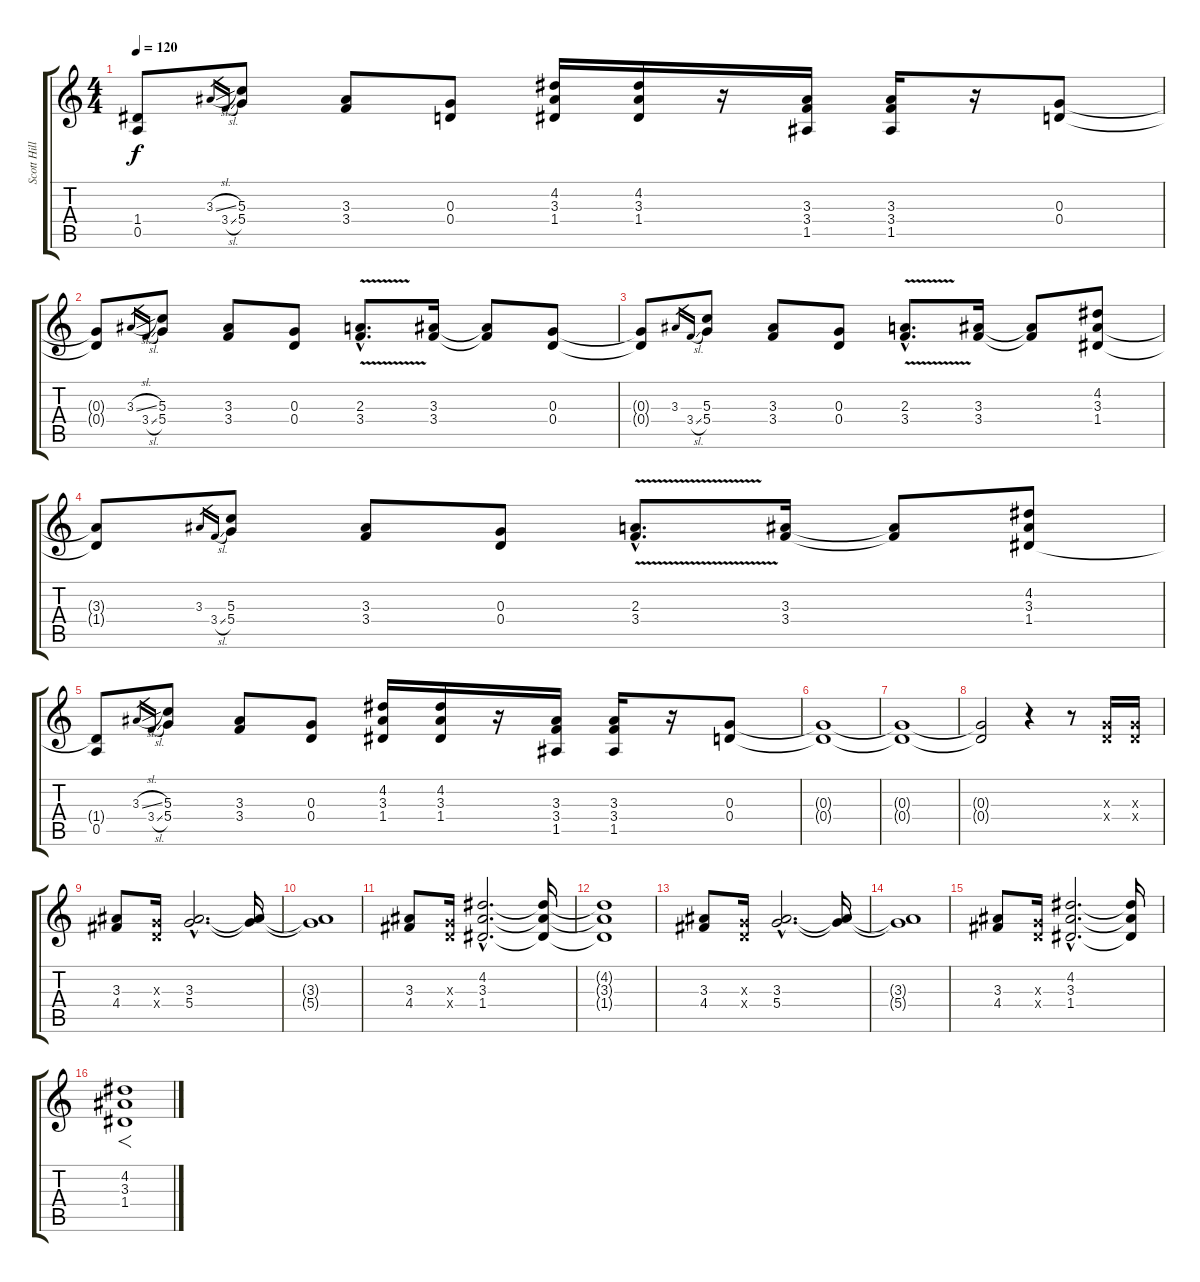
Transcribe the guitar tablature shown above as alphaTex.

\track ("Scott Hill" "Scott Hill") {instrument overdrivenguitar}
\staff {score tabs}
\tuning (E4 B3 G3 D3 A2 E2) {hide}
\ts (4 4)
\tempo 120
\clef g2
\ks c
(1.4{t} 0.5).8{dy f} 3.3{sl}.16{gr} 3.4{sl}.16{gr} (5.3 5.4).8 (3.3 3.4).8 (0.3 0.4).8 (4.2 3.3 1.4).16 (4.2 3.3 1.4).16 r.16 (3.3 3.4 1.5).16 (3.3 3.4 1.5).16 r.16 (0.3 0.4).8 |
(0.3{t} 0.4{t}).8 3.3{sl}.16{gr} 3.4{sl}.16{gr} (5.3 5.4).8 (3.3 3.4).8 (0.3 0.4).8 (2.3{v hac} 3.4{v hac}).8{d} (3.3 3.4).16 (3.3{t} 3.4{t}).8 (0.3 0.4).8 |
(0.3{t} 0.4{t}).8 3.3.16{gr} 3.4{sl}.16{gr} (5.3 5.4).8 (3.3 3.4).8 (0.3 0.4).8 (2.3{v hac} 3.4{v hac}).8{d} (3.3 3.4).16 (3.3{t} 3.4{t}).8 (4.2 3.3 1.4).8 |
(3.3{t} 1.4{t}).8 3.3.16{gr} 3.4{sl}.16{gr} (5.3 5.4).8 (3.3 3.4).8 (0.3 0.4).8 (2.3{v hac} 3.4{v hac}).8{d} (3.3 3.4).16 (3.3{t} 3.4{t}).8 (4.2 3.3 1.4).8 |
(1.4{t} 0.5).8 3.3{sl}.16{gr} 3.4{sl}.16{gr} (5.3 5.4).8 (3.3 3.4).8 (0.3 0.4).8 (4.2 3.3 1.4).16 (4.2 3.3 1.4).16 r.16 (3.3 3.4 1.5).16 (3.3 3.4 1.5).16 r.16 (0.3 0.4).8 |
(0.3{t} 0.4{t}).1 |
(0.3{t} 0.4{t}).1 |
(0.3{t} 0.4{t}).2 r.4 r.8 (0.3{x} 0.4{x}).16{instrument electricguitarclean} (0.3{x} 0.4{x}).16 |
(3.3 4.4).8 (0.3{x} 0.4{x}).16 (3.3{hac} 5.4{hac}).2{d} (3.3{t} 5.4{t}).16 |
(3.3{t} 5.4{t}).1 |
(3.3 4.4).8 (0.3{x} 0.4{x}).16 (4.2{hac} 3.3{hac} 1.4{hac}).2{d} (4.2{t} 3.3{t} 1.4{t}).16 |
(4.2{t} 3.3{t} 1.4{t}).1 |
(3.3 4.4).8 (0.3{x} 0.4{x}).16 (3.3{hac} 5.4{hac}).2{d} (3.3{t} 5.4{t}).16 |
(3.3{t} 5.4{t}).1 |
(3.3 4.4).8 (0.3{x} 0.4{x}).16 (4.2{hac} 3.3{hac} 1.4{hac}).2{d} (4.2{t} 3.3{t} 1.4{t}).16 |
(4.2 3.3 1.4).1{f instrument overdrivenguitar}
